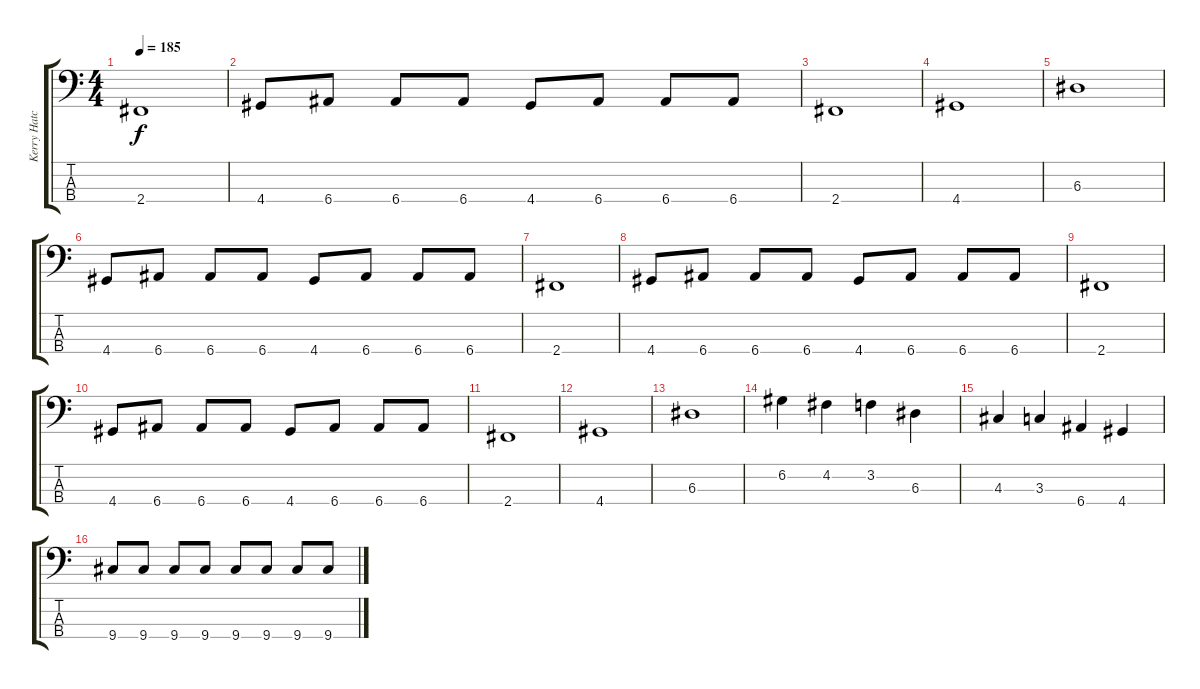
\track ("Kerry Hatch" "Kerry Hatc") {instrument electricbasspick}
\staff {score tabs}
\tuning (G2 D2 A1 E1) {hide}
\ts (4 4)
\tempo 185
\clef f4
\ks c
2.4.1{dy f} |
4.4.8 6.4.8 6.4.8 6.4.8 4.4.8 6.4.8 6.4.8 6.4.8 |
2.4.1 |
4.4.1 |
6.3.1 |
4.4.8 6.4.8 6.4.8 6.4.8 4.4.8 6.4.8 6.4.8 6.4.8 |
2.4.1 |
4.4.8 6.4.8 6.4.8 6.4.8 4.4.8 6.4.8 6.4.8 6.4.8 |
2.4.1 |
4.4.8 6.4.8 6.4.8 6.4.8 4.4.8 6.4.8 6.4.8 6.4.8 |
2.4.1 |
4.4.1 |
6.3.1 |
6.2.4 4.2.4 3.2.4 6.3.4 |
4.3.4 3.3.4 6.4.4 4.4.4 |
9.4.8 9.4.8 9.4.8 9.4.8 9.4.8 9.4.8 9.4.8 9.4.8
